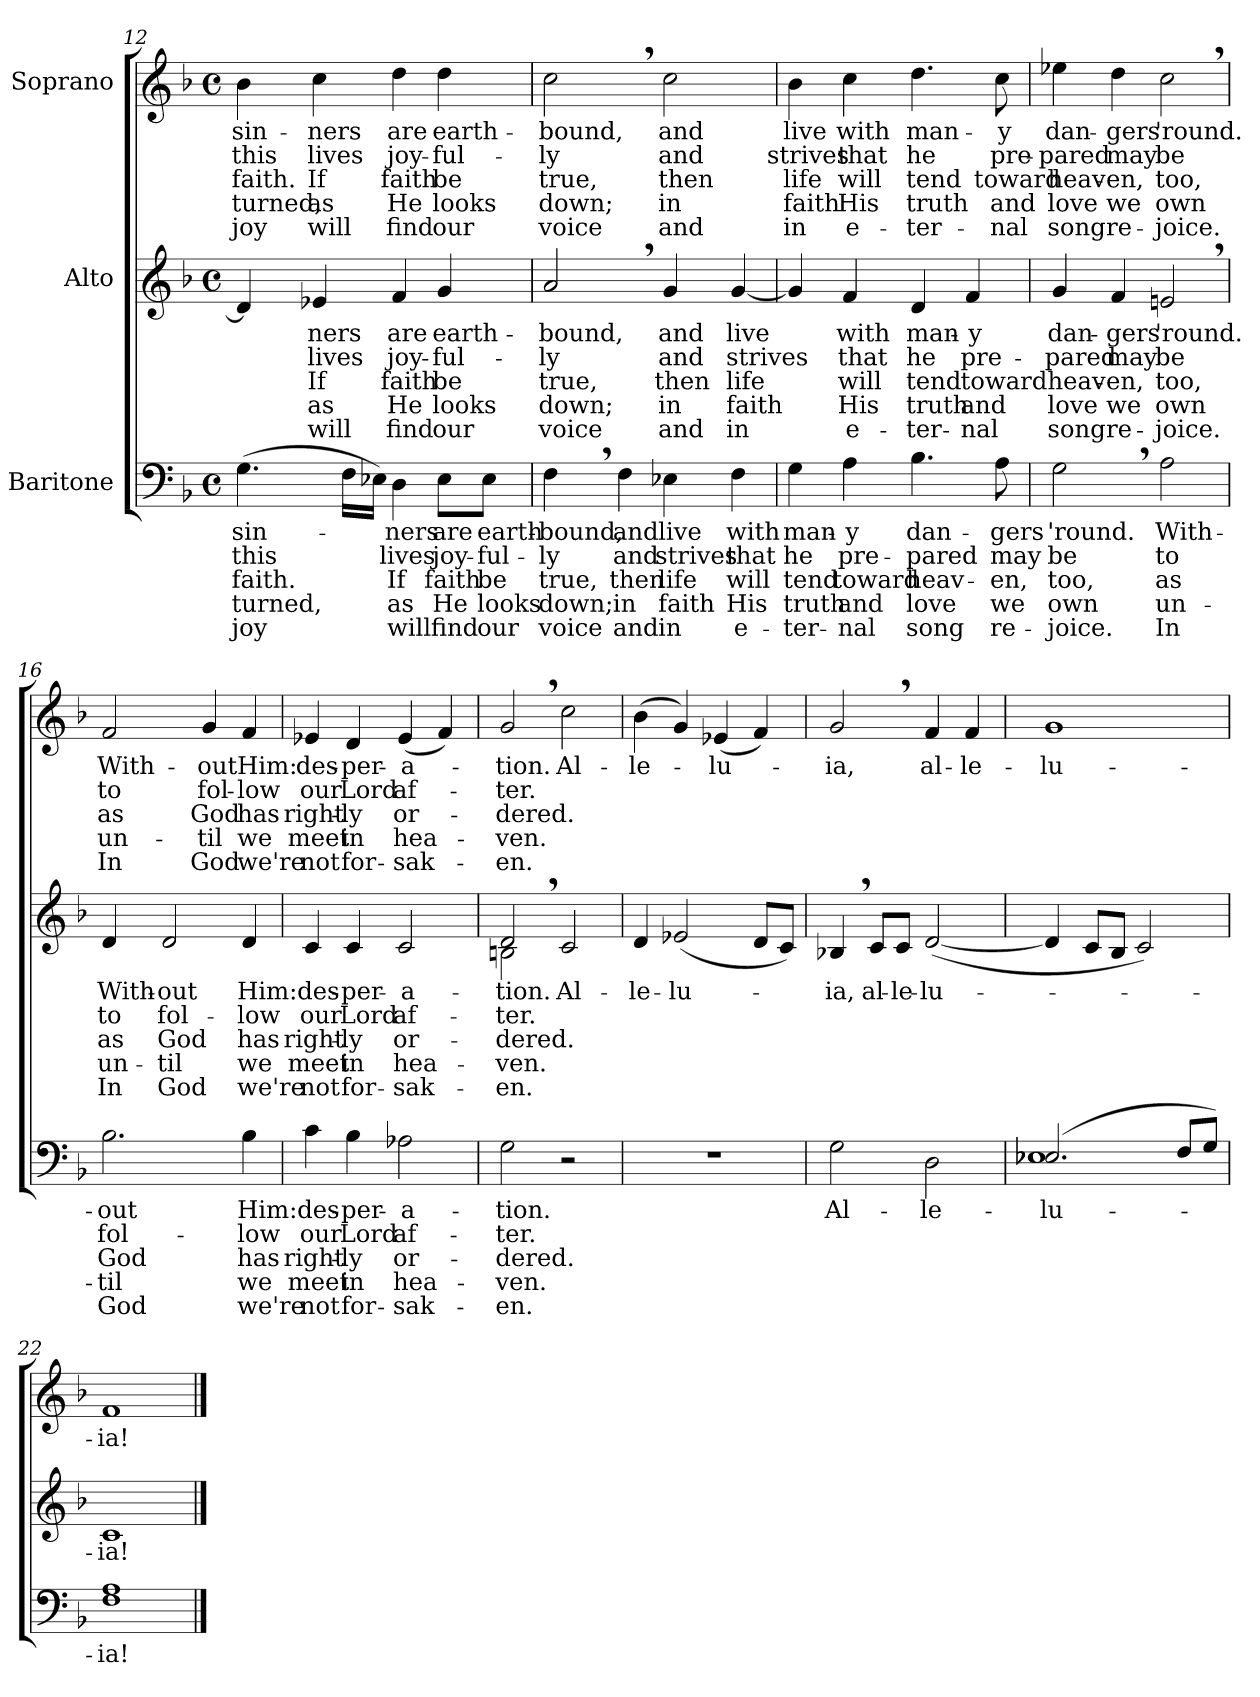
**kern	**text	**text	**text	**text	**text	**kern	**text	**text	**text	**text	**text	**kern	**text	**text	**text	**text	**text
*part3	*part3	*part3	*part3	*part3	*part3	*part2	*part2	*part2	*part2	*part2	*part2	*part1	*part1	*part1	*part1	*part1	*part1
*staff3	*staff3	*staff3	*staff3	*staff3	*staff3	*staff2	*staff2	*staff2	*staff2	*staff2	*staff2	*staff1	*staff1	*staff1	*staff1	*staff1	*staff1
*I"Baritone	*	*	*	*	*	*I"Alto	*	*	*	*	*	*I"Soprano	*	*	*	*	*
!!LO:LB:g=z
*clefF4	*	*	*	*	*	*clefG2	*	*	*	*	*	*clefG2	*	*	*	*	*
*k[b-]	*	*	*	*	*	*k[b-]	*	*	*	*	*	*k[b-]	*	*	*	*	*
*F:	*	*	*	*	*	*F:	*	*	*	*	*	*F:	*	*	*	*	*
*M4/4	*	*	*	*	*	*M4/4	*	*	*	*	*	*M4/4	*	*	*	*	*
*met(c)	*	*	*	*	*	*met(c)	*	*	*	*	*	*met(c)	*	*	*	*	*
=12	=12	=12	=12	=12	=12	=12	=12	=12	=12	=12	=12	=12	=12	=12	=12	=12	=12
!	!LO:LY:b	!LO:LY:b	!LO:LY:b	!LO:LY:b	!LO:LY:b	!	!	!	!	!	!	!	!LO:LY:b	!LO:LY:b	!LO:LY:b	!LO:LY:b	!LO:LY:b
(>4.G\	sin-	this	faith.	-turned,	joy	4d/]	.	.	.	.	.	4b-\	sin-	this	faith.	-turned,	joy
!	!	!	!	!	!	!	!LO:LY:b	!LO:LY:b	!LO:LY:b	!LO:LY:b	!LO:LY:b	!	!LO:LY:b	!LO:LY:b	!LO:LY:b	!LO:LY:b	!LO:LY:b
.	.	.	.	.	.	4e-X/	-ners	lives	If	as	will	4cc\	-ners	lives	If	as	will
16F\LL	.	.	.	.	.	.	.	.	.	.	.	.	.	.	.	.	.
16E-X\JJ)	.	.	.	.	.	.	.	.	.	.	.	.	.	.	.	.	.
!	!LO:LY:b	!LO:LY:b	!LO:LY:b	!LO:LY:b	!LO:LY:b	!	!LO:LY:b	!LO:LY:b	!LO:LY:b	!LO:LY:b	!LO:LY:b	!	!LO:LY:b	!LO:LY:b	!LO:LY:b	!LO:LY:b	!LO:LY:b
4D\	-ners	lives	If	as	will	4f/	are	joy-	faith	He	find	4dd\	are	joy-	faith	He	find
!	!LO:LY:b	!LO:LY:b	!LO:LY:b	!LO:LY:b	!LO:LY:b	!	!LO:LY:b	!LO:LY:b	!LO:LY:b	!LO:LY:b	!LO:LY:b	!	!LO:LY:b	!LO:LY:b	!LO:LY:b	!LO:LY:b	!LO:LY:b
8E-\L	are	joy-	faith	He	find	4g/	earth-	-ful-	be	looks	our	4dd\	earth-	-ful-	be	looks	our
!	!LO:LY:b	!LO:LY:b	!LO:LY:b	!LO:LY:b	!LO:LY:b	!	!	!	!	!	!	!	!	!	!	!	!
8E-\J	earth-	-ful-	be	looks	our	.	.	.	.	.	.	.	.	.	.	.	.
=13	=13	=13	=13	=13	=13	=13	=13	=13	=13	=13	=13	=13	=13	=13	=13	=13	=13
!	!LO:LY:b	!LO:LY:b	!LO:LY:b	!LO:LY:b	!LO:LY:b	!	!LO:LY:b	!LO:LY:b	!LO:LY:b	!LO:LY:b	!LO:LY:b	!	!LO:LY:b	!LO:LY:b	!LO:LY:b	!LO:LY:b	!LO:LY:b
4F,>\	-bound,	-ly	true,	down;	voice	2a,>/	-bound,	-ly	true,	down;	voice	2cc,>\	-bound,	-ly	true,	down;	voice
!	!LO:LY:b	!LO:LY:b	!LO:LY:b	!LO:LY:b	!LO:LY:b	!	!	!	!	!	!	!	!	!	!	!	!
4F\	and	and	then	in	and	.	.	.	.	.	.	.	.	.	.	.	.
!	!LO:LY:b	!LO:LY:b	!LO:LY:b	!LO:LY:b	!LO:LY:b	!	!LO:LY:b	!LO:LY:b	!LO:LY:b	!LO:LY:b	!LO:LY:b	!	!LO:LY:b	!LO:LY:b	!LO:LY:b	!LO:LY:b	!LO:LY:b
4E-X\	live	strives	life	faith	in	4g/	and	and	then	in	and	2cc\	and	and	then	in	and
!	!LO:LY:b	!LO:LY:b	!LO:LY:b	!LO:LY:b	!LO:LY:b	!	!LO:LY:b	!LO:LY:b	!LO:LY:b	!LO:LY:b	!LO:LY:b	!	!	!	!	!	!
4F\	with	that	will	His	e-	[4g/	live	strives	life	faith	in	.	.	.	.	.	.
=14	=14	=14	=14	=14	=14	=14	=14	=14	=14	=14	=14	=14	=14	=14	=14	=14	=14
!	!LO:LY:b	!LO:LY:b	!LO:LY:b	!LO:LY:b	!LO:LY:b	!	!	!	!	!	!	!	!LO:LY:b	!LO:LY:b	!LO:LY:b	!LO:LY:b	!LO:LY:b
4G\	man-	he	tend	truth	-ter-	4g/]	.	.	.	.	.	4b-\	live	strives	life	faith	in
!	!LO:LY:b	!LO:LY:b	!LO:LY:b	!LO:LY:b	!LO:LY:b	!	!LO:LY:b	!LO:LY:b	!LO:LY:b	!LO:LY:b	!LO:LY:b	!	!LO:LY:b	!LO:LY:b	!LO:LY:b	!LO:LY:b	!LO:LY:b
4A\	-y	pre-	toward	and	-nal	4f/	with	that	will	His	e-	4cc\	with	that	will	His	e-
!	!LO:LY:b	!LO:LY:b	!LO:LY:b	!LO:LY:b	!LO:LY:b	!	!LO:LY:b	!LO:LY:b	!LO:LY:b	!LO:LY:b	!LO:LY:b	!	!LO:LY:b	!LO:LY:b	!LO:LY:b	!LO:LY:b	!LO:LY:b
4.B-\	dan-	-pared	heav-	love	song	4d/	man-	he	tend	truth	-ter-	4.dd\	man-	he	tend	truth	-ter-
!	!	!	!	!	!	!	!LO:LY:b	!LO:LY:b	!LO:LY:b	!LO:LY:b	!LO:LY:b	!	!	!	!	!	!
.	.	.	.	.	.	4f/	-y	pre-	toward	and	-nal	.	.	.	.	.	.
!	!LO:LY:b	!LO:LY:b	!LO:LY:b	!LO:LY:b	!LO:LY:b	!	!	!	!	!	!	!	!LO:LY:b	!LO:LY:b	!LO:LY:b	!LO:LY:b	!LO:LY:b
8A\	-gers	may	-en,	we	re-	.	.	.	.	.	.	8cc\	-y	pre-	toward	and	-nal
!!LO:PB:g=z
=15	=15	=15	=15	=15	=15	=15	=15	=15	=15	=15	=15	=15	=15	=15	=15	=15	=15
!	!LO:LY:b	!LO:LY:b	!LO:LY:b	!LO:LY:b	!LO:LY:b	!	!LO:LY:b	!LO:LY:b	!LO:LY:b	!LO:LY:b	!LO:LY:b	!	!LO:LY:b	!LO:LY:b	!LO:LY:b	!LO:LY:b	!LO:LY:b
2G,>\	'round.	be	too,	own	-joice.	4g/	dan-	-pared	heav-	love	song	4ee-X\	dan-	-pared	heav-	love	song
!	!	!	!	!	!	!	!LO:LY:b	!LO:LY:b	!LO:LY:b	!LO:LY:b	!LO:LY:b	!	!LO:LY:b	!LO:LY:b	!LO:LY:b	!LO:LY:b	!LO:LY:b
.	.	.	.	.	.	4f/	-gers	may	-en,	we	re-	4dd\	-gers	may	-en,	we	re-
!	!LO:LY:b	!LO:LY:b	!LO:LY:b	!LO:LY:b	!LO:LY:b	!	!LO:LY:b	!LO:LY:b	!LO:LY:b	!LO:LY:b	!LO:LY:b	!	!LO:LY:b	!LO:LY:b	!LO:LY:b	!LO:LY:b	!LO:LY:b
2A\	With-	to	as	un-	In	2en,>/	'round.	be	too,	own	-joice.	2cc,>\	'round.	be	too,	own	-joice.
=16	=16	=16	=16	=16	=16	=16	=16	=16	=16	=16	=16	=16	=16	=16	=16	=16	=16
!	!LO:LY:b	!LO:LY:b	!LO:LY:b	!LO:LY:b	!LO:LY:b	!	!LO:LY:b	!LO:LY:b	!LO:LY:b	!LO:LY:b	!LO:LY:b	!	!LO:LY:b	!LO:LY:b	!LO:LY:b	!LO:LY:b	!LO:LY:b
2.B-\	-out	fol-	God	-til	God	4d/	With-	to	as	un-	In	2f/	With-	to	as	un-	In
!	!	!	!	!	!	!	!LO:LY:b	!LO:LY:b	!LO:LY:b	!LO:LY:b	!LO:LY:b	!	!	!	!	!	!
.	.	.	.	.	.	2d/	-out	fol-	God	-til	God	.	.	.	.	.	.
!	!	!	!	!	!	!	!	!	!	!	!	!	!LO:LY:b	!LO:LY:b	!LO:LY:b	!LO:LY:b	!LO:LY:b
.	.	.	.	.	.	.	.	.	.	.	.	4g/	-out	fol-	God	-til	God
!	!LO:LY:b	!LO:LY:b	!LO:LY:b	!LO:LY:b	!LO:LY:b	!	!LO:LY:b	!LO:LY:b	!LO:LY:b	!LO:LY:b	!LO:LY:b	!	!LO:LY:b	!LO:LY:b	!LO:LY:b	!LO:LY:b	!LO:LY:b
4B-\	Him:	-low	has	we	we're	4d/	Him:	-low	has	we	we're	4f/	Him:	-low	has	we	we're
=17	=17	=17	=17	=17	=17	=17	=17	=17	=17	=17	=17	=17	=17	=17	=17	=17	=17
!	!LO:LY:b	!LO:LY:b	!LO:LY:b	!LO:LY:b	!LO:LY:b	!	!LO:LY:b	!LO:LY:b	!LO:LY:b	!LO:LY:b	!LO:LY:b	!	!LO:LY:b	!LO:LY:b	!LO:LY:b	!LO:LY:b	!LO:LY:b
4c\	des-	our	right-	meet	not	4c/	des-	our	right-	meet	not	4e-X/	des-	our	right-	meet	not
!	!LO:LY:b	!LO:LY:b	!LO:LY:b	!LO:LY:b	!LO:LY:b	!	!LO:LY:b	!LO:LY:b	!LO:LY:b	!LO:LY:b	!LO:LY:b	!	!LO:LY:b	!LO:LY:b	!LO:LY:b	!LO:LY:b	!LO:LY:b
4B-\	-per-	Lord	-ly	in	for-	4c/	-per-	Lord	-ly	in	for-	4d/	-per-	Lord	-ly	in	for-
!	!LO:LY:b	!LO:LY:b	!LO:LY:b	!LO:LY:b	!LO:LY:b	!	!LO:LY:b	!LO:LY:b	!LO:LY:b	!LO:LY:b	!LO:LY:b	!	!LO:LY:b	!LO:LY:b	!LO:LY:b	!LO:LY:b	!LO:LY:b
2A-X\	-a-	af-	or-	hea-	-sak-	2c/	-a-	af-	or-	hea-	-sak-	(<4e-/	-a-	af-	or-	hea-	-sak-
.	.	.	.	.	.	.	.	.	.	.	.	4f/)	.	.	.	.	.
=18	=18	=18	=18	=18	=18	=18	=18	=18	=18	=18	=18	=18	=18	=18	=18	=18	=18
!	!LO:LY:b	!LO:LY:b	!LO:LY:b	!LO:LY:b	!LO:LY:b	!	!LO:LY:b	!LO:LY:b	!LO:LY:b	!LO:LY:b	!LO:LY:b	!	!LO:LY:b	!LO:LY:b	!LO:LY:b	!LO:LY:b	!LO:LY:b
*	*	*	*	*	*	*^	*	*	*	*	*	*	*	*	*	*	*
2G\	-tion.	-ter.	-dered.	-ven.	-en.	2d,>/	2Bn\	-tion.	-ter.	-dered.	-ven.	-en.	2g,>/	-tion.	-ter.	-dered.	-ven.	-en.
!	!	!	!	!	!	!	!	!LO:LY:b	!	!	!	!	!	!LO:LY:b	!	!	!	!
2r	.	.	.	.	.	2c/	2ryy	Al-	.	.	.	.	2cc\	Al-	.	.	.	.
!!LO:LB:g=z
=19	=19	=19	=19	=19	=19	=19	=19	=19	=19	=19	=19	=19	=19	=19	=19	=19	=19	=19
!	!	!	!	!	!	!	!	!LO:LY:b	!	!	!	!	!	!LO:LY:b	!	!	!	!
*	*	*	*	*	*	*v	*v	*	*	*	*	*	*	*	*	*	*	*
1r	.	.	.	.	.	4d/	-le-	.	.	.	.	(>4b-\	-le-	.	.	.	.
!	!	!	!	!	!	!	!LO:LY:b	!	!	!	!	!	!	!	!	!	!
.	.	.	.	.	.	(<2e-X/	-lu-	.	.	.	.	4g/)	.	.	.	.	.
!	!	!	!	!	!	!	!	!	!	!	!	!	!LO:LY:b	!	!	!	!
.	.	.	.	.	.	.	.	.	.	.	.	(<4e-X/	-lu-	.	.	.	.
.	.	.	.	.	.	8d/L	.	.	.	.	.	4f/)	.	.	.	.	.
.	.	.	.	.	.	8c/J)	.	.	.	.	.	.	.	.	.	.	.
=20	=20	=20	=20	=20	=20	=20	=20	=20	=20	=20	=20	=20	=20	=20	=20	=20	=20
!	!LO:LY:b	!	!	!	!	!	!LO:LY:b	!	!	!	!	!	!LO:LY:b	!	!	!	!
2G\	Al-	.	.	.	.	4B-X,>/	-ia,	.	.	.	.	2g,>/	-ia,	.	.	.	.
!	!	!	!	!	!	!	!LO:LY:b	!	!	!	!	!	!	!	!	!	!
.	.	.	.	.	.	8c/L	al-	.	.	.	.	.	.	.	.	.	.
!	!	!	!	!	!	!	!LO:LY:b	!	!	!	!	!	!	!	!	!	!
.	.	.	.	.	.	8c/J	-le-	.	.	.	.	.	.	.	.	.	.
!	!LO:LY:b	!	!	!	!	!	!LO:LY:b	!	!	!	!	!	!LO:LY:b	!	!	!	!
2D\	-le-	.	.	.	.	(<[2d/	-lu-	.	.	.	.	4f/	al-	.	.	.	.
!	!	!	!	!	!	!	!	!	!	!	!	!	!LO:LY:b	!	!	!	!
.	.	.	.	.	.	.	.	.	.	.	.	4f/	-le-	.	.	.	.
=21	=21	=21	=21	=21	=21	=21	=21	=21	=21	=21	=21	=21	=21	=21	=21	=21	=21
!	!LO:LY:b	!	!	!	!	!	!	!	!	!	!	!	!LO:LY:b	!	!	!	!
*^	*	*	*	*	*	*	*	*	*	*	*	*	*	*	*	*	*
(2.E-/	1E-X	-lu-	.	.	.	.	4d/]	.	.	.	.	.	1g	-lu-	.	.	.	.
.	.	.	.	.	.	.	8c/L	.	.	.	.	.	.	.	.	.	.	.
.	.	.	.	.	.	.	8B-/J	.	.	.	.	.	.	.	.	.	.	.
.	.	.	.	.	.	.	2c/)	.	.	.	.	.	.	.	.	.	.	.
8F/L	.	.	.	.	.	.	.	.	.	.	.	.	.	.	.	.	.	.
8G/J)	.	.	.	.	.	.	.	.	.	.	.	.	.	.	.	.	.	.
=22	=22	=22	=22	=22	=22	=22	=22	=22	=22	=22	=22	=22	=22	=22	=22	=22	=22	=22
!	!	!LO:LY:b	!	!	!	!	!	!LO:LY:b	!	!	!	!	!	!LO:LY:b	!	!	!	!
1A	1F	-ia!	.	.	.	.	1c	-ia!	.	.	.	.	1f	-ia!	.	.	.	.
*v	*v	*	*	*	*	*	*	*	*	*	*	*	*	*	*	*	*	*
==	==	==	==	==	==	==	==	==	==	==	==	==	==	==	==	==	==
*-	*-	*-	*-	*-	*-	*-	*-	*-	*-	*-	*-	*-	*-	*-	*-	*-	*-
